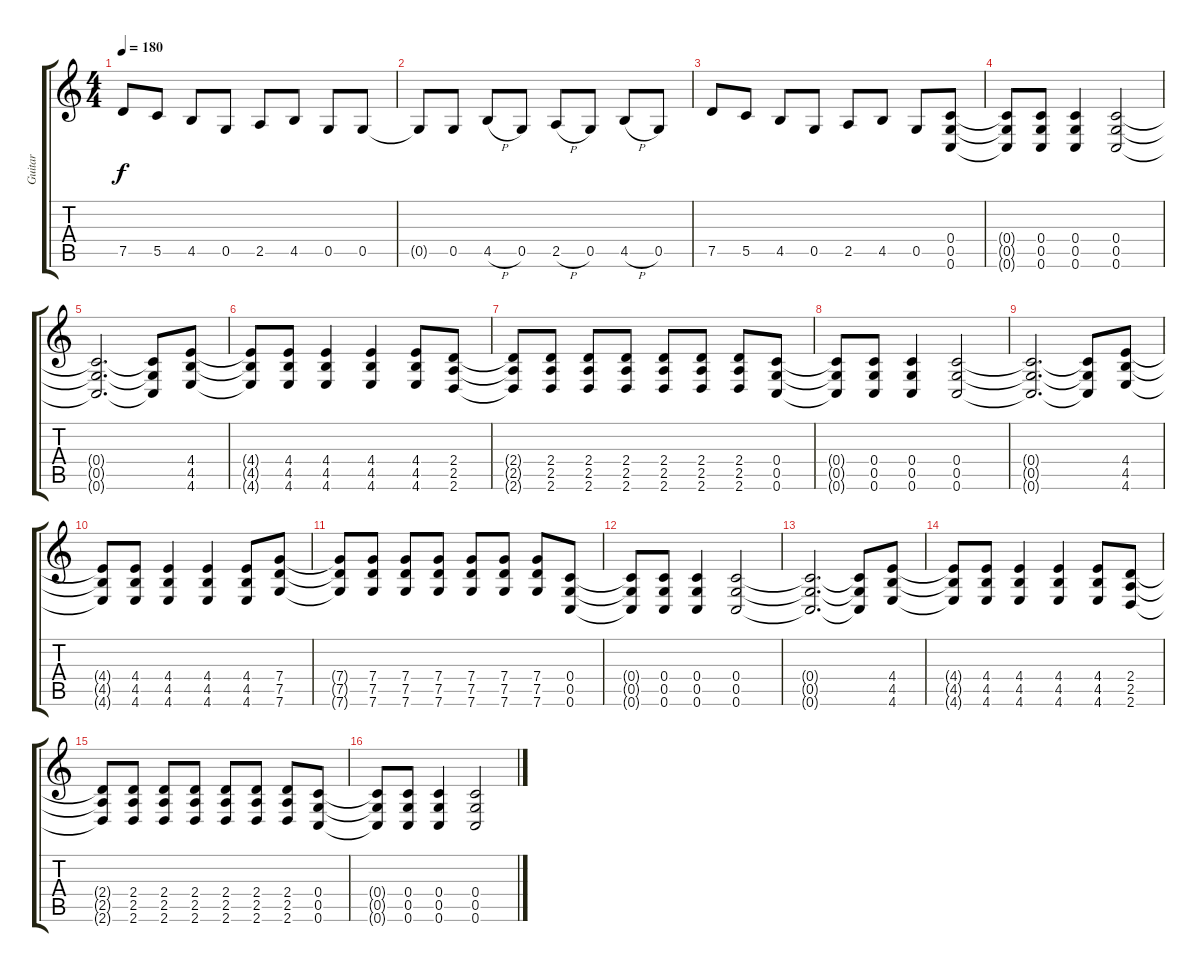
\track ("Guitar" "Guitar") {instrument distortionguitar}
\staff {score tabs}
\tuning (D4 A3 F3 C3 G2 C2) {hide}
\ts (4 4)
\tempo 180
\clef g2
\ks c
7.5.8{dy f} 5.5.8 4.5.8 0.5.8 2.5.8 4.5.8 0.5.8 0.5.8 |
0.5{t}.8 0.5.8 4.5{h}.8 0.5.8 2.5{h}.8 0.5.8 4.5{h}.8 0.5.8 |
7.5.8 5.5.8 4.5.8 0.5.8 2.5.8 4.5.8 0.5.8 (0.4 0.5 0.6).8 |
(0.4{t} 0.5{t} 0.6{t}).8 (0.4 0.5 0.6).8 (0.4 0.5 0.6).4 (0.4 0.5 0.6).2 |
(0.4{t} 0.5{t} 0.6{t}).2{d} (0.4{t} 0.5{t} 0.6{t}).8 (4.4 4.5 4.6).8 |
(4.4{t} 4.5{t} 4.6{t}).8 (4.4 4.5 4.6).8 (4.4 4.5 4.6).4 (4.4 4.5 4.6).4 (4.4 4.5 4.6).8 (2.4 2.5 2.6).8 |
(2.4{t} 2.5{t} 2.6{t}).8 (2.4 2.5 2.6).8 (2.4 2.5 2.6).8 (2.4 2.5 2.6).8 (2.4 2.5 2.6).8 (2.4 2.5 2.6).8 (2.4 2.5 2.6).8 (0.4 0.5 0.6).8 |
(0.4{t} 0.5{t} 0.6{t}).8 (0.4 0.5 0.6).8 (0.4 0.5 0.6).4 (0.4 0.5 0.6).2 |
(0.4{t} 0.5{t} 0.6{t}).2{d} (0.4{t} 0.5{t} 0.6{t}).8 (4.4 4.5 4.6).8 |
(4.4{t} 4.5{t} 4.6{t}).8 (4.4 4.5 4.6).8 (4.4 4.5 4.6).4 (4.4 4.5 4.6).4 (4.4 4.5 4.6).8 (7.4 7.5 7.6).8 |
(7.4{t} 7.5{t} 7.6{t}).8 (7.4 7.5 7.6).8 (7.4 7.5 7.6).8 (7.4 7.5 7.6).8 (7.4 7.5 7.6).8 (7.4 7.5 7.6).8 (7.4 7.5 7.6).8 (0.4 0.5 0.6).8 |
(0.4{t} 0.5{t} 0.6{t}).8 (0.4 0.5 0.6).8 (0.4 0.5 0.6).4 (0.4 0.5 0.6).2 |
(0.4{t} 0.5{t} 0.6{t}).2{d} (0.4{t} 0.5{t} 0.6{t}).8 (4.4 4.5 4.6).8 |
(4.4{t} 4.5{t} 4.6{t}).8 (4.4 4.5 4.6).8 (4.4 4.5 4.6).4 (4.4 4.5 4.6).4 (4.4 4.5 4.6).8 (2.4 2.5 2.6).8 |
(2.4{t} 2.5{t} 2.6{t}).8 (2.4 2.5 2.6).8 (2.4 2.5 2.6).8 (2.4 2.5 2.6).8 (2.4 2.5 2.6).8 (2.4 2.5 2.6).8 (2.4 2.5 2.6).8 (0.4 0.5 0.6).8 |
(0.4{t} 0.5{t} 0.6{t}).8 (0.4 0.5 0.6).8 (0.4 0.5 0.6).4 (0.4 0.5 0.6).2
